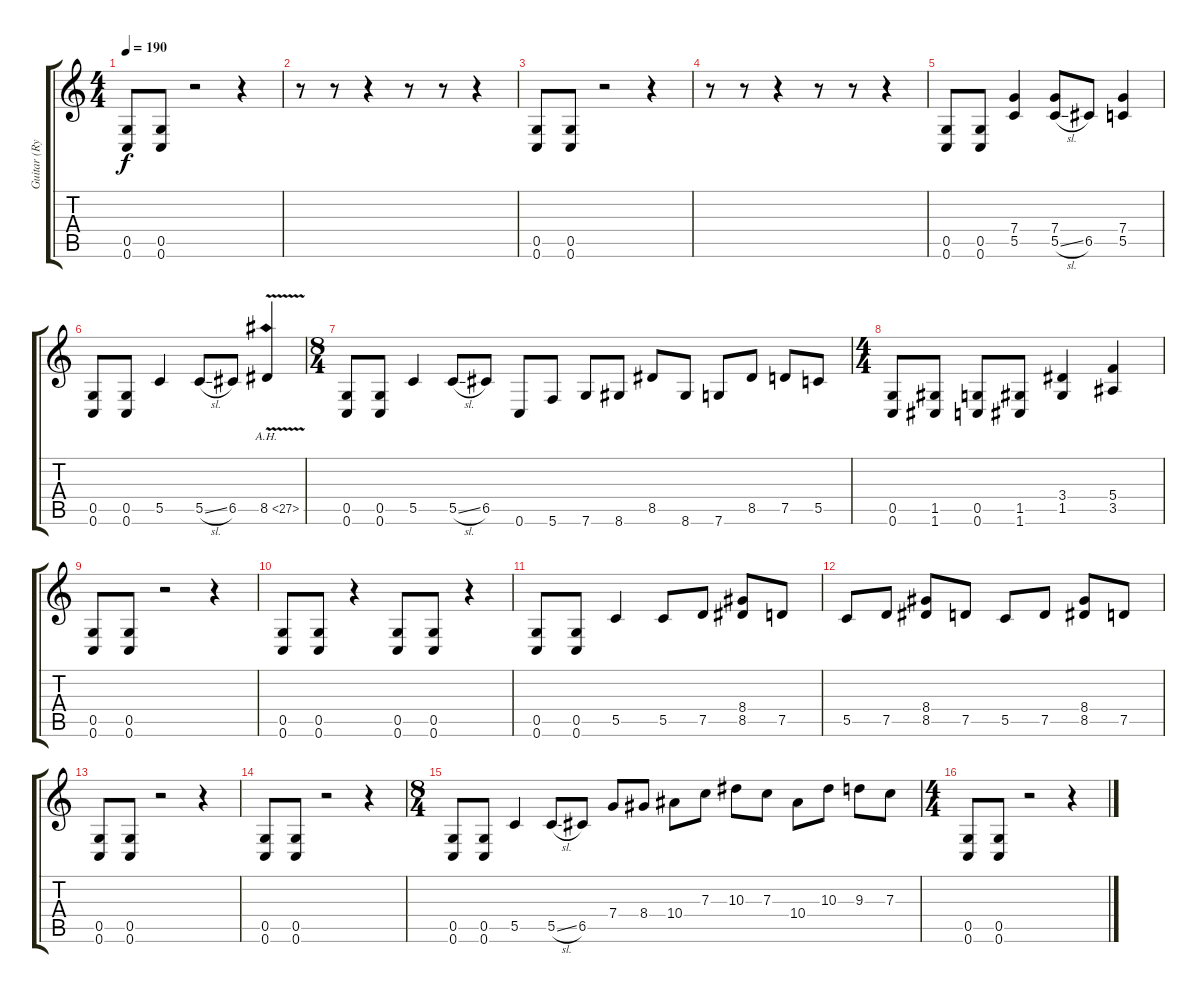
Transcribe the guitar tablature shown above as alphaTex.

\track ("Guitar (Rythm)" "Guitar (Ry") {instrument overdrivenguitar}
\staff {score tabs}
\tuning (D4 A3 F3 C3 G2 C2) {hide}
\ts (4 4)
\tempo 190
\clef g2
\ks c
(0.5 0.6).8{dy f instrument overdrivenguitar} (0.5 0.6).8 r.2 r.4 |
r.8 r.8 r.4 r.8 r.8 r.4 |
(0.5 0.6).8 (0.5 0.6).8 r.2 r.4 |
r.8 r.8 r.4 r.8 r.8 r.4 |
(0.5 0.6).8 (0.5 0.6).8 (7.4 5.5).4 (7.4 5.5{sl}).8 6.5.8 (7.4 5.5).4 |
(0.5 0.6).8 (0.5 0.6).8 5.5.4 5.5{sl}.8 6.5.8 8.5{ah 19 v}.4 |
\ts (8 4)
(0.5 0.6).8 (0.5 0.6).8 5.5.4 5.5{sl}.8 6.5.8 0.6.8 5.6.8 7.6.8 8.6.8 8.5.8 8.6.8 7.6.8 8.5.8 7.5.8 5.5.8 |
\ts (4 4)
(0.5 0.6).8 (1.5 1.6).8 (0.5 0.6).8 (1.5 1.6).8 (3.4 1.5).4 (5.4 3.5).4 |
(0.5 0.6).8 (0.5 0.6).8 r.2 r.4 |
(0.5 0.6).8 (0.5 0.6).8 r.4 (0.5 0.6).8 (0.5 0.6).8 r.4 |
(0.5 0.6).8 (0.5 0.6).8 5.5.4 5.5.8 7.5.8 (8.4 8.5).8 7.5.8 |
5.5.8 7.5.8 (8.4 8.5).8 7.5.8 5.5.8 7.5.8 (8.4 8.5).8 7.5.8 |
(0.5 0.6).8 (0.5 0.6).8 r.2 r.4 |
(0.5 0.6).8 (0.5 0.6).8 r.2 r.4 |
\ts (8 4)
(0.5 0.6).8 (0.5 0.6).8 5.5.4 5.5{sl}.8 6.5.8 7.4.8 8.4.8 10.4.8 7.3.8 10.3.8 7.3.8 10.4.8 10.3.8 9.3.8 7.3.8 |
\ts (4 4)
(0.5 0.6).8 (0.5 0.6).8 r.2 r.4
